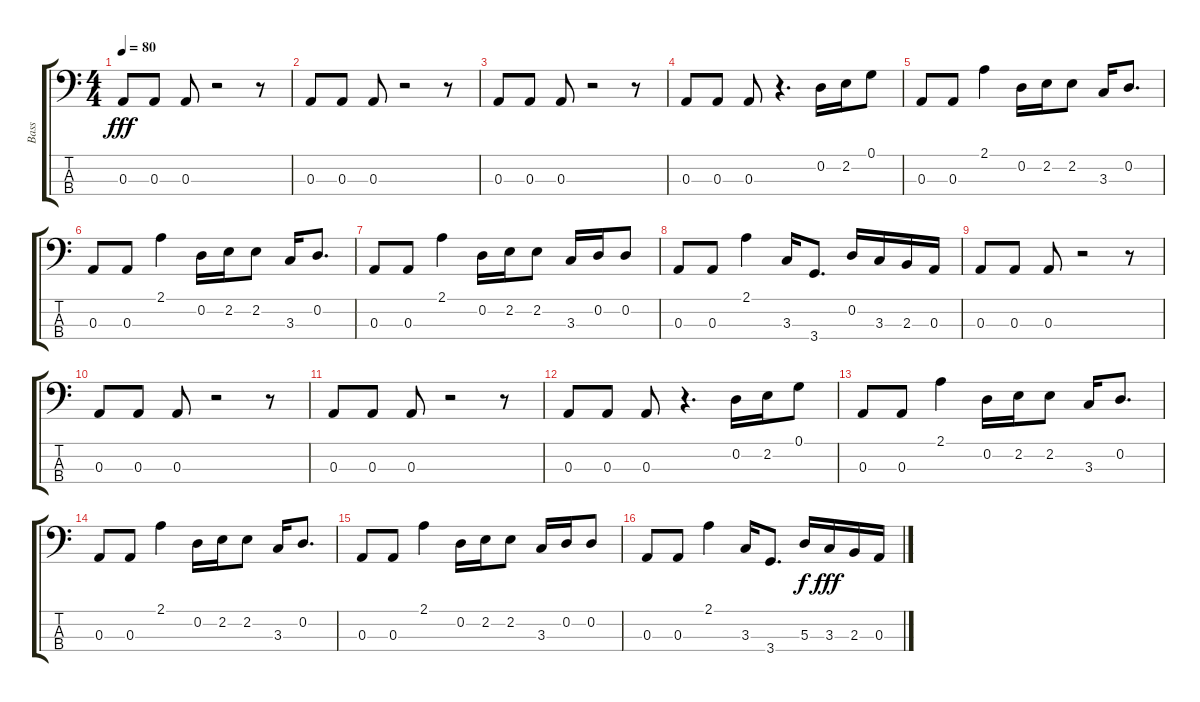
\track ("Bass" "Bass") {instrument electricbassfinger}
\staff {score tabs}
\tuning (G2 D2 A1 E1) {hide}
\ts (4 4)
\tempo 80
\clef f4
\ks c
0.3.8{dy fff} 0.3.8 0.3.8 r.2 r.8 |
0.3.8 0.3.8 0.3.8 r.2 r.8 |
0.3.8 0.3.8 0.3.8 r.2 r.8 |
0.3.8 0.3.8 0.3.8 r.4{d} 0.2.16 2.2.16 0.1.8 |
0.3.8 0.3.8 2.1.4 0.2.16 2.2.16 2.2.8 3.3.16 0.2.8{d} |
0.3.8 0.3.8 2.1.4 0.2.16 2.2.16 2.2.8 3.3.16 0.2.8{d} |
0.3.8 0.3.8 2.1.4 0.2.16 2.2.16 2.2.8 3.3.16 0.2.16 0.2.8 |
0.3.8 0.3.8 2.1.4 3.3.16 3.4.8{d} 0.2.16 3.3.16 2.3.16 0.3.16 |
0.3.8 0.3.8 0.3.8 r.2 r.8 |
0.3.8 0.3.8 0.3.8 r.2 r.8 |
0.3.8 0.3.8 0.3.8 r.2 r.8 |
0.3.8 0.3.8 0.3.8 r.4{d} 0.2.16 2.2.16 0.1.8 |
0.3.8 0.3.8 2.1.4 0.2.16 2.2.16 2.2.8 3.3.16 0.2.8{d} |
0.3.8 0.3.8 2.1.4 0.2.16 2.2.16 2.2.8 3.3.16 0.2.8{d} |
0.3.8 0.3.8 2.1.4 0.2.16 2.2.16 2.2.8 3.3.16 0.2.16 0.2.8 |
0.3.8 0.3.8 2.1.4 3.3.16 3.4.8{d} 5.3.16{dy f} 3.3.16{dy fff} 2.3.16 0.3.16
